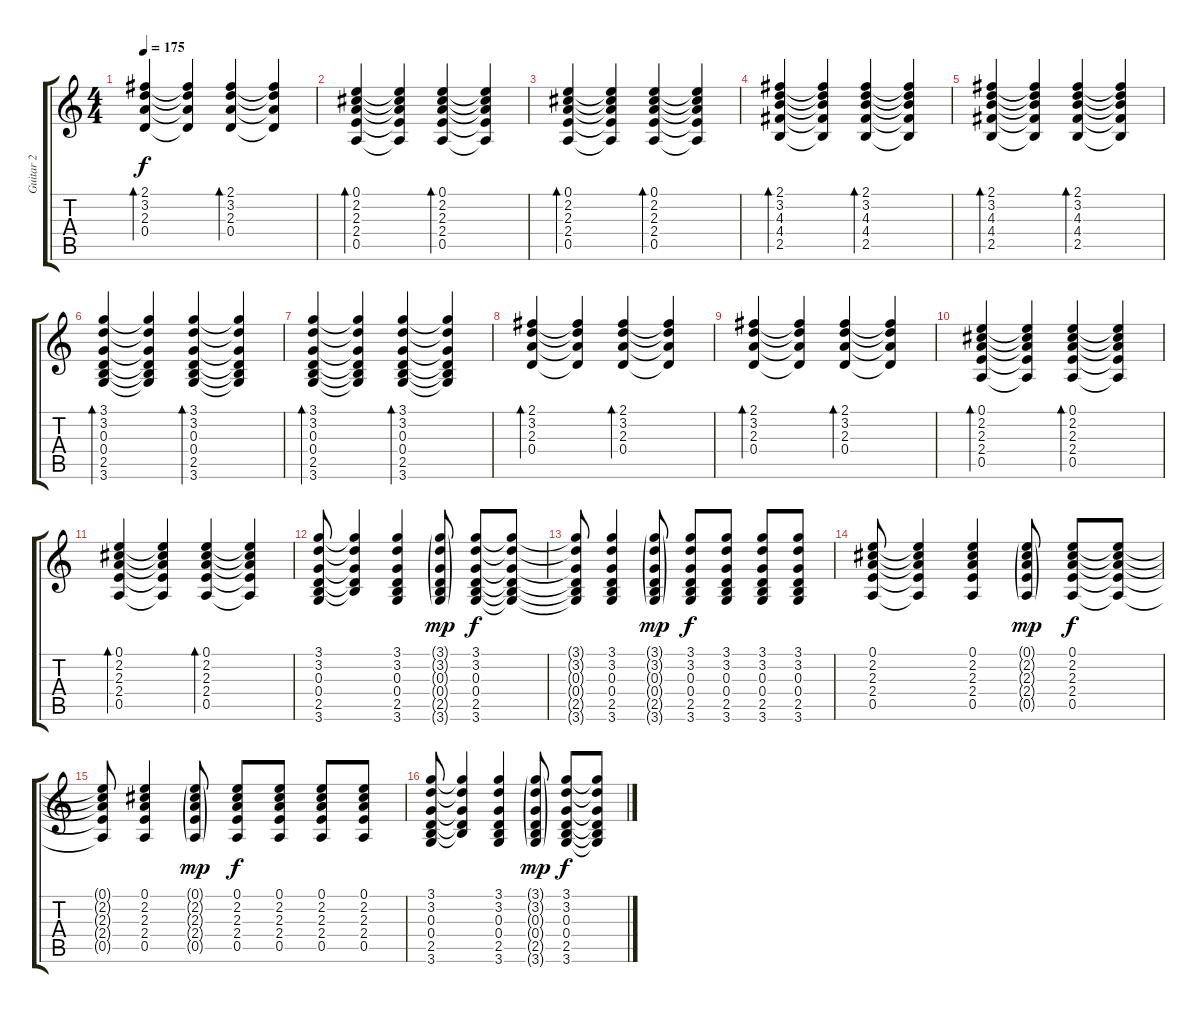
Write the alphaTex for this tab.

\track ("Guitar 2" "Guitar 2") {instrument distortionguitar}
\staff {score tabs}
\tuning (E4 B3 G3 D3 A2 E2) {hide}
\ts (4 4)
\tempo 175
\clef g2
\ks c
(2.1 3.2 2.3 0.4).4{bd 60 dy f} (2.1{t} 3.2{t} 2.3{t} 0.4{t}).4 (2.1 3.2 2.3 0.4).4{bd 60} (2.1{t} 3.2{t} 2.3{t} 0.4{t}).4 |
(0.1 2.2 2.3 2.4 0.5).4{bd 60} (0.1{t} 2.2{t} 2.3{t} 2.4{t} 0.5{t}).4 (0.1 2.2 2.3 2.4 0.5).4{bd 60} (0.1{t} 2.2{t} 2.3{t} 2.4{t} 0.5{t}).4 |
(0.1 2.2 2.3 2.4 0.5).4{bd 60} (0.1{t} 2.2{t} 2.3{t} 2.4{t} 0.5{t}).4 (0.1 2.2 2.3 2.4 0.5).4{bd 60} (0.1{t} 2.2{t} 2.3{t} 2.4{t} 0.5{t}).4 |
(2.1 3.2 4.3 4.4 2.5).4{bd 60} (2.1{t} 3.2{t} 4.3{t} 4.4{t} 2.5{t}).4 (2.1 3.2 4.3 4.4 2.5).4{bd 60} (2.1{t} 3.2{t} 4.3{t} 4.4{t} 2.5{t}).4 |
(2.1 3.2 4.3 4.4 2.5).4{bd 60} (2.1{t} 3.2{t} 4.3{t} 4.4{t} 2.5{t}).4 (2.1 3.2 4.3 4.4 2.5).4{bd 60} (2.1{t} 3.2{t} 4.3{t} 4.4{t} 2.5{t}).4 |
(3.1 3.2 0.3 0.4 2.5 3.6).4{bd 60} (3.1{t} 3.2{t} 0.3{t} 0.4{t} 2.5{t} 3.6{t}).4 (3.1 3.2 0.3 0.4 2.5 3.6).4{bd 60} (3.1{t} 3.2{t} 0.3{t} 0.4{t} 2.5{t} 3.6{t}).4 |
(3.1 3.2 0.3 0.4 2.5 3.6).4{bd 60} (3.1{t} 3.2{t} 0.3{t} 0.4{t} 2.5{t} 3.6{t}).4 (3.1 3.2 0.3 0.4 2.5 3.6).4{bd 60} (3.1{t} 3.2{t} 0.3{t} 0.4{t} 2.5{t} 3.6{t}).4 |
(2.1 3.2 2.3 0.4).4{bd 60} (2.1{t} 3.2{t} 2.3{t} 0.4{t}).4 (2.1 3.2 2.3 0.4).4{bd 60} (2.1{t} 3.2{t} 2.3{t} 0.4{t}).4 |
(2.1 3.2 2.3 0.4).4{bd 60} (2.1{t} 3.2{t} 2.3{t} 0.4{t}).4 (2.1 3.2 2.3 0.4).4{bd 60} (2.1{t} 3.2{t} 2.3{t} 0.4{t}).4 |
(0.1 2.2 2.3 2.4 0.5).4{bd 60} (0.1{t} 2.2{t} 2.3{t} 2.4{t} 0.5{t}).4 (0.1 2.2 2.3 2.4 0.5).4{bd 60} (0.1{t} 2.2{t} 2.3{t} 2.4{t} 0.5{t}).4 |
(0.1 2.2 2.3 2.4 0.5).4{bd 60} (0.1{t} 2.2{t} 2.3{t} 2.4{t} 0.5{t}).4 (0.1 2.2 2.3 2.4 0.5).4{bd 60} (0.1{t} 2.2{t} 2.3{t} 2.4{t} 0.5{t}).4 |
(3.1 3.2 0.3 0.4 2.5 3.6).8 (3.1{t} 3.2{t} 0.3{t} 0.4{t} 2.5{t}).4 (3.1 3.2 0.3 0.4 2.5 3.6).4 (3.1{g} 3.2{g} 0.3{g} 0.4{g} 2.5{g} 3.6{g}).8{dy mp} (3.1 3.2 0.3 0.4 2.5 3.6).8{dy f} (3.1{t} 3.2{t} 0.3{t} 0.4{t} 2.5{t} 3.6{t}).8 |
(3.1{t} 3.2{t} 0.3{t} 0.4{t} 2.5{t} 3.6{t}).8 (3.1 3.2 0.3 0.4 2.5 3.6).4 (3.1{g} 3.2{g} 0.3{g} 0.4{g} 2.5{g} 3.6{g}).8{dy mp} (3.1 3.2 0.3 0.4 2.5 3.6).8{dy f} (3.1 3.2 0.3 0.4 2.5 3.6).8 (3.1 3.2 0.3 0.4 2.5 3.6).8 (3.1 3.2 0.3 0.4 2.5 3.6).8 |
(0.1 2.2 2.3 2.4 0.5).8 (0.1{t} 2.2{t} 2.3{t} 2.4{t} 0.5{t}).4 (0.1 2.2 2.3 2.4 0.5).4 (0.1{g} 2.2{g} 2.3{g} 2.4{g} 0.5{g}).8{dy mp} (0.1 2.2 2.3 2.4 0.5).8{dy f} (0.1{t} 2.2{t} 2.3{t} 2.4{t} 0.5{t}).8 |
(0.1{t} 2.2{t} 2.3{t} 2.4{t} 0.5{t}).8 (0.1 2.2 2.3 2.4 0.5).4 (0.1{g} 2.2{g} 2.3{g} 2.4{g} 0.5{g}).8{dy mp} (0.1 2.2 2.3 2.4 0.5).8{dy f} (0.1 2.2 2.3 2.4 0.5).8 (0.1 2.2 2.3 2.4 0.5).8 (0.1 2.2 2.3 2.4 0.5).8 |
(3.1 3.2 0.3 0.4 2.5 3.6).8 (3.1{t} 3.2{t} 0.3{t} 0.4{t} 2.5{t}).4 (3.1 3.2 0.3 0.4 2.5 3.6).4 (3.1{g} 3.2{g} 0.3{g} 0.4{g} 2.5{g} 3.6{g}).8{dy mp} (3.1 3.2 0.3 0.4 2.5 3.6).8{dy f} (3.1{t} 3.2{t} 0.3{t} 0.4{t} 2.5{t} 3.6{t}).8
